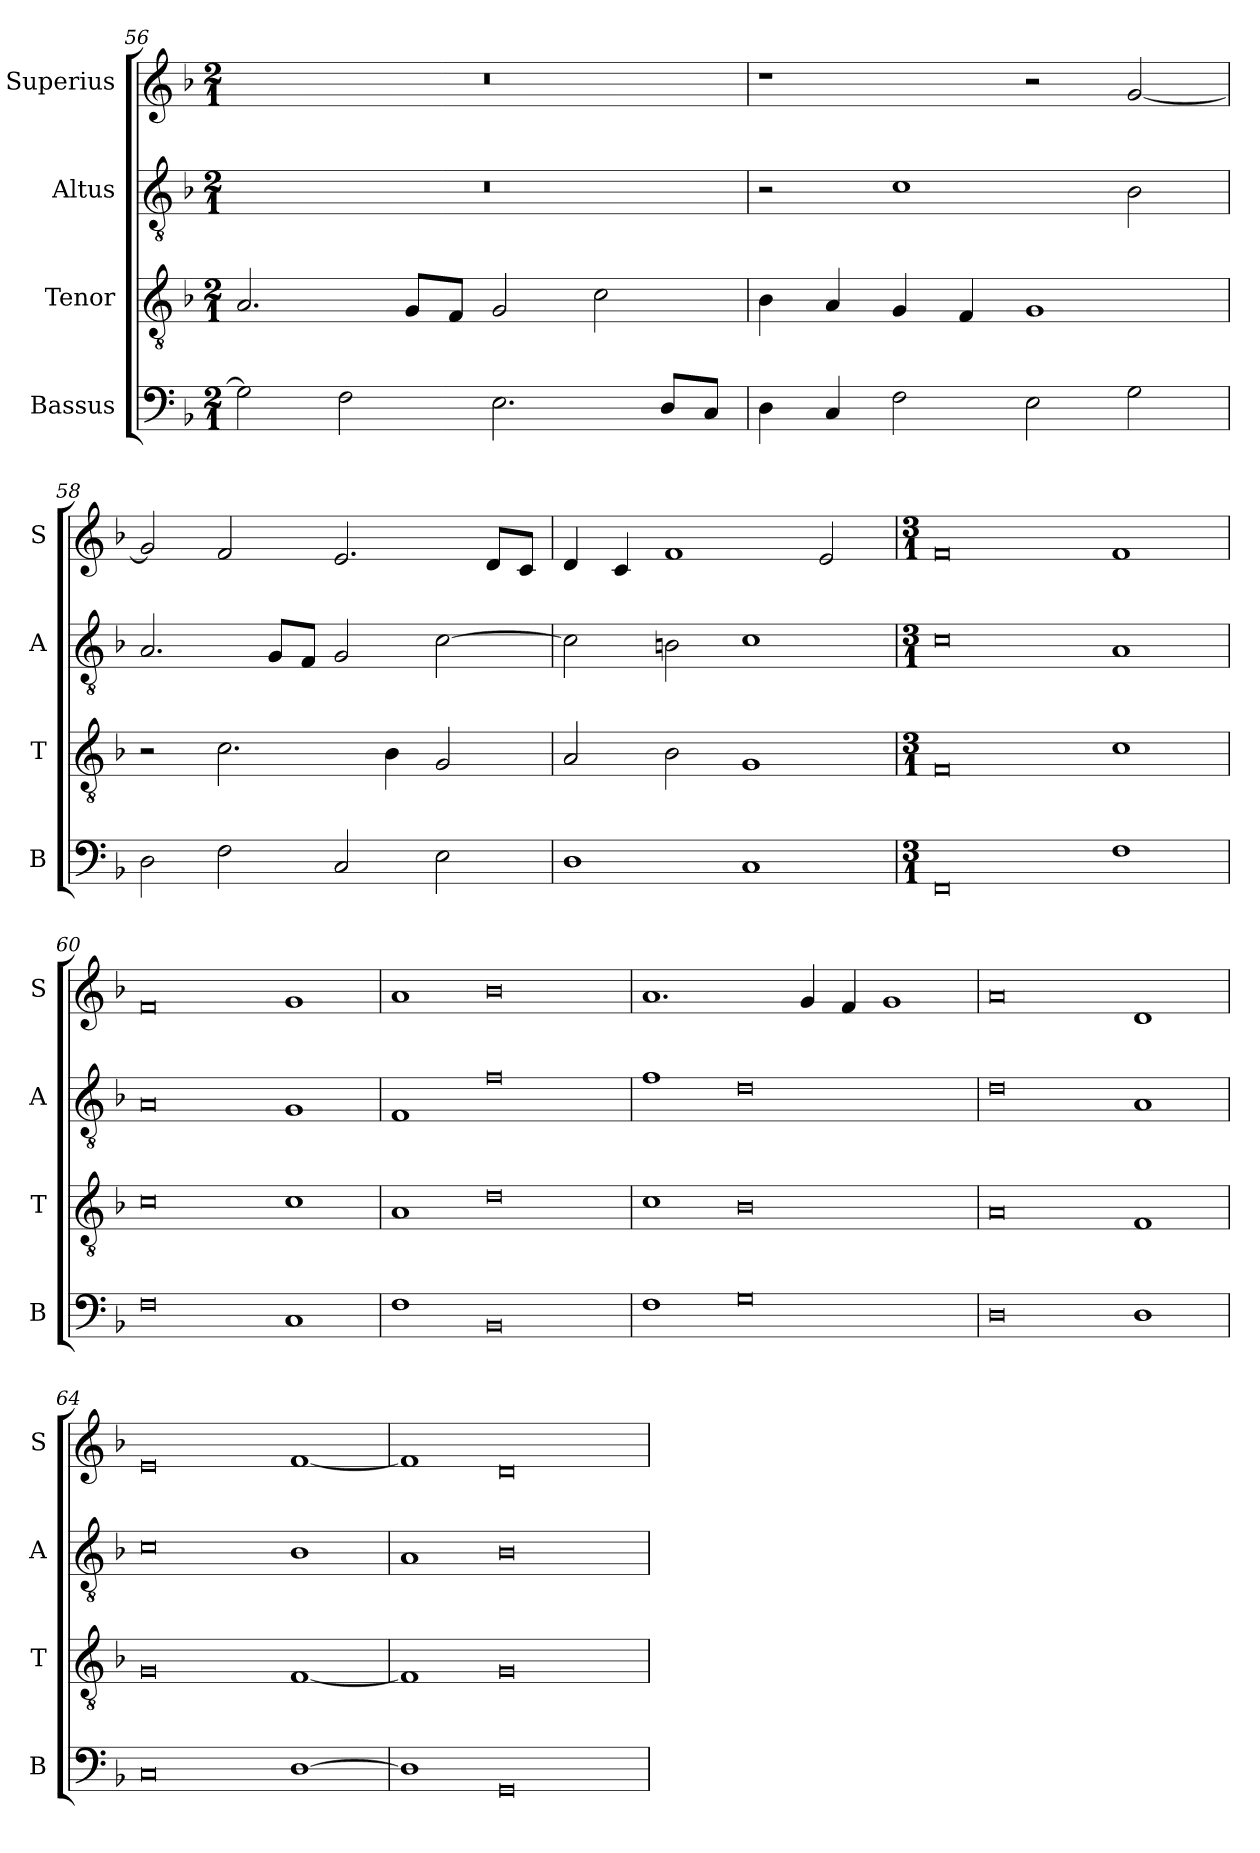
**kern	**kern	**kern	**kern
*part4	*part3	*part2	*part1
*staff4	*staff3	*staff2	*staff1
*I"Bassus	*I"Tenor	*I"Altus	*I"Superius
*I'B	*I'T	*I'A	*I'S
*clefF4	*clefGv2	*clefGv2	*clefG2
*k[b-]	*k[b-]	*k[b-]	*k[b-]
*F:	*F:	*F:	*F:
*M2/1	*M2/1	*M2/1	*M2/1
=56	=56	=56	=56
2G]	2.A	0r	0r
2F	.	.	.
.	8GL	.	.
.	8FJ	.	.
2.E	2G	.	.
.	2c	.	.
8DL	.	.	.
8CJ	.	.	.
=57	=57	=57	=57
4D	4B-	2r	1r
4C	4A	.	.
2F	4G	1c	.
.	4F	.	.
2E	1G	.	2r
2G	.	2B-	[2g
=58	=58	=58	=58
2D	2r	2.A	2g]
2F	2.c	.	2f
.	.	8GL	.
.	.	8FJ	.
2C	.	2G	2.e
.	4B-	.	.
2E	2G	[2c	.
.	.	.	8dL
.	.	.	8cJ
=59	=59	=59	=59
1D	2A	2c]	4d
.	.	.	4c
.	2B-	2Bn	1f
1C	1G	1c	.
.	.	.	2e
=	=	=	=
*M3/1	*M3/1	*M3/1	*M3/1
0FF	0F	0c	0f
1F	1c	1A	1f
=60	=60	=60	=60
0F	0c	0A	0f
1C	1c	1G	1g
=61	=61	=61	=61
1F	1A	1F	1a
0BB-	0d	0f	0b-
=62	=62	=62	=62
1F	1c	1f	1.a
0G	0B-	0d	.
.	.	.	4g
.	.	.	4f
.	.	.	1g
=63	=63	=63	=63
0D	0A	0d	0a
1D	1F	1A	1d
=64	=64	=64	=64
0C	0G	0c	0e
[1D	[1F	1B-	[1f
=65	=65	=65	=65
1D]	1F]	1A	1f]
0GG	0G	0B-	0d
=	=	=	=
*-	*-	*-	*-
